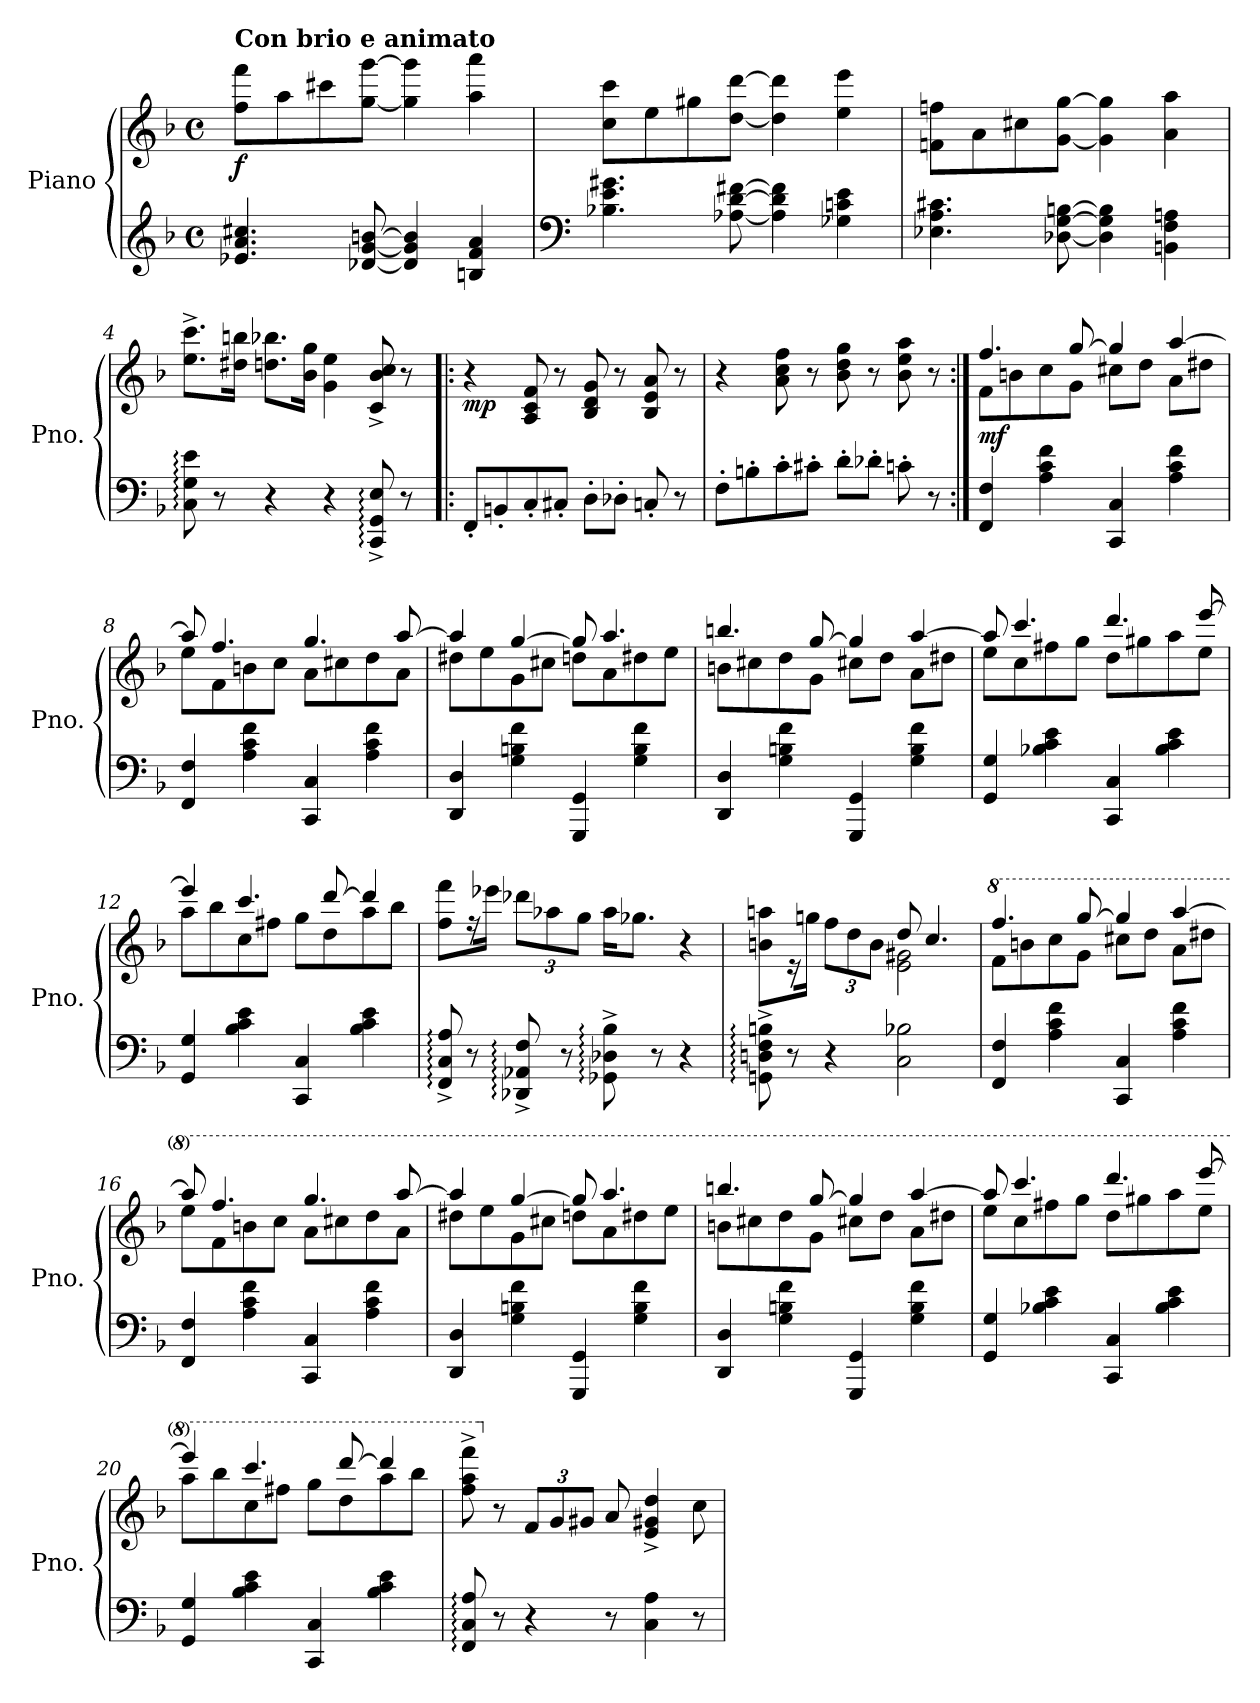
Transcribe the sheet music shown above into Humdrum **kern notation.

**kern	**kern	**dynam
*part1	*part1	*part1
*staff2	*staff1	*staff1/2
*I"Piano	*	*
*I'Pno.	*	*
*clefG2	*clefG2	*
*k[b-]	*k[b-]	*
*M4/4	*M4/4	*
*met(c)	*met(c)	*
=1	=1	=1
!	!LO:TX:a:B:t=Con brio e animato	!
!	!	!LO:DY:b
4.e-X/ 4.a/ 4.cc#X/	8ff\ 8fff\L	f
.	8aa\	.
.	8ccc#X\	.
[8d-X/ [8g/ [8bn/	[8gg\ [8ggg\J	.
4d-/] 4g/] 4b/]	4gg\] 4ggg\]	.
4Bn/ 4f/ 4a/	4aa\ 4aaa\	.
=2	=2	=2
*clefF4	*	*
4.B-X\ 4.e\ 4.g#X\	8cc\ 8ccc\L	.
.	8ee\	.
.	8gg#X\	.
[8A-X\ [8d\ [8f#X\	[8dd\ [8ddd\J	.
4A-\] 4d\] 4f#\]	4dd\] 4ddd\]	.
4G-X\ 4cn\ 4e\	4ee\ 4eee\	.
=3	=3	=3
4.E-X\ 4.A\ 4.c#X\	8fn\ 8ffn\L	.
.	8a\	.
.	8cc#X\	.
[8D-X\ [8G\ [8Bn\	[8g\ [8gg\J	.
4D-\] 4G\] 4B\]	4g\] 4gg\]	.
4BBn\ 4F\ 4An\	4a\ 4aa\	.
!!LO:LB:g=z
=4	=4	=4
8C\: 8G\: 8e\:	8.ee\^ 8.ccc\^L	.
8r	.	.
.	16dd#X\ 16bbn\Jk	.
4r	8.ddn\ 8.bb-X\L	.
.	16b-\ 16gg\Jk	.
4r	4g\ 4ee\	.
8CC/:^ 8GG/:^ 8E/:^	8c/^ 8b-/^ 8cc/^	.
8r	8r	.
=5!|:	=5!|:	=5!|:
!	!	!LO:DY:b
8FF'/L	4r	mp
8BBn'/	.	.
8C'/	8A/ 8c/ 8f/	.
8C#X'/J	8r	.
8D'\L	8B-/ 8d/ 8g/	.
8D-X'\J	8r	.
8Cn'/	8B-/ 8e/ 8a/	.
8r	8r	.
=6	=6	=6
8F'\L	4r	.
8Bn'\	.	.
8c'\	8a\ 8cc\ 8ff\	.
8c#X'\J	8r	.
8d'\L	8b-\ 8dd\ 8gg\	.
8d-X'\J	8r	.
8cn'\	8b-\ 8ee\ 8aa\	.
8r	8r	.
!!LO:LB:g=z
=7:|!	=7:|!	=7:|!
*	*^	*
!	!	!	!LO:DY:b
4FF/ 4F/	4.ff/	8f\L	mf
.	.	8bn\	.
4A\ 4c\ 4f\	.	8cc\	.
.	[8gg/	8g\J	.
4CC/ 4C/	4gg/]	8cc#X\L	.
.	.	8dd\J	.
4A\ 4c\ 4f\	[4aa/	8a\L	.
.	.	8dd#X\J	.
=8	=8	=8	=8
4FF/ 4F/	8aa/]	8ee\L	.
.	4.ff/	8f\	.
4A\ 4c\ 4f\	.	8bn\	.
.	.	8cc\J	.
4CC/ 4C/	4.gg/	8a\L	.
.	.	8cc#X\	.
4A\ 4c\ 4f\	.	8dd\	.
.	[8aa/	8a\J	.
=9	=9	=9	=9
4DD/ 4D/	4aa/]	8dd#X\L	.
.	.	8ee\	.
4G\ 4Bn\ 4f\	[4gg/	8g\	.
.	.	8cc#X\J	.
4GGG/ 4GG/	8gg/]	8ddn\L	.
.	4.aa/	8a\	.
4G\ 4B\ 4f\	.	8dd#X\	.
.	.	8ee\J	.
=10	=10	=10	=10
4DD/ 4D/	4.bbn/	8bn\L	.
.	.	8cc#X\	.
4G\ 4Bn\ 4f\	.	8dd\	.
.	[8gg/	8g\J	.
4GGG/ 4GG/	4gg/]	8cc#X\L	.
.	.	8dd\J	.
4G\ 4B\ 4f\	[4aa/	8a\L	.
.	.	8dd#X\J	.
!!LO:LB:g=z	!!
=11	=11	=11	=11
4GG/ 4G/	8aa/]	8ee\L	.
.	4.ccc/	8cc\	.
4B-X\ 4c\ 4e\	.	8ff#X\	.
.	.	8gg\J	.
4CC/ 4C/	4.ddd/	8dd\L	.
.	.	8gg#X\	.
4B-\ 4c\ 4e\	.	8aa\	.
.	[8eee/	8ee\J	.
=12	=12	=12	=12
4GG/ 4G/	4eee/]	8aa\L	.
.	.	8bb-\	.
4B-\ 4c\ 4e\	4.ccc/	8cc\	.
.	.	8ff#X\J	.
4CC/ 4C/	.	8gg\L	.
.	[8ddd/	8dd\	.
4B-\ 4c\ 4e\	4ddd/]	8aa\	.
.	.	8bb-\J	.
*	*v	*v	*
=13	=13	=13
8FF/:^ 8C/:^ 8A/:^	8ff\ 8fff\L	.
8r	16rff	.
.	16eee-X\Jk	.
*	*Xbrackettup	*
8DD-X/:^ 8AA-X/:^ 8F/:^	12ddd-X\L	.
.	12aa-X\	.
8r	.	.
.	12gg\J	.
8GG-X\:^ 8D-X\:^ 8B-\:^	16aa-\KL	.
.	8.gg-X\J	.
8r	.	.
4r	4r	.
=14	=14	=14
*	*^	*
8GGn\:^ 8Dn\:^ 8F\:^ 8Bn\:^	8bn\ 8aan\L	2ryy	.
8r	16re	.	.
.	16ggn\Jk	.	.
4r	12ff\L	.	.
.	12dd\	.	.
.	12b\J	.	.
2C\ 2B-X\	8dd/	2e\ 2g#X\	.
.	4.cc/	.	.
!!LO:PB:g=z	!!
=15	=15	=15	=15
*	*8va	*	*
4FF/ 4F/	4.fff/	8ff\L	.
.	.	8bbn\	.
4A\ 4c\ 4f\	.	8ccc\	.
.	[8ggg/	8gg\J	.
4CC/ 4C/	4ggg/]	8ccc#X\L	.
.	.	8ddd\J	.
4A\ 4c\ 4f\	[4aaa/	8aa\L	.
.	.	8ddd#X\J	.
=16	=16	=16	=16
4FF/ 4F/	8aaa/]	8eee\L	.
.	4.fff/	8ff\	.
4A\ 4c\ 4f\	.	8bbn\	.
.	.	8ccc\J	.
4CC/ 4C/	4.ggg/	8aa\L	.
.	.	8ccc#X\	.
4A\ 4c\ 4f\	.	8ddd\	.
.	[8aaa/	8aa\J	.
=17	=17	=17	=17
4DD/ 4D/	4aaa/]	8ddd#X\L	.
.	.	8eee\	.
4G\ 4Bn\ 4f\	[4ggg/	8gg\	.
.	.	8ccc#X\J	.
4GGG/ 4GG/	8ggg/]	8dddn\L	.
.	4.aaa/	8aa\	.
4G\ 4B\ 4f\	.	8ddd#X\	.
.	.	8eee\J	.
=18	=18	=18	=18
4DD/ 4D/	4.bbbn/	8bbn\L	.
.	.	8ccc#X\	.
4G\ 4Bn\ 4f\	.	8ddd\	.
.	[8ggg/	8gg\J	.
4GGG/ 4GG/	4ggg/]	8ccc#X\L	.
.	.	8ddd\J	.
4G\ 4B\ 4f\	[4aaa/	8aa\L	.
.	.	8ddd#X\J	.
!!LO:LB:g=z	!!
=19	=19	=19	=19
4GG/ 4G/	8aaa/]	8eee\L	.
.	4.cccc/	8ccc\	.
4B-X\ 4c\ 4e\	.	8fff#X\	.
.	.	8ggg\J	.
4CC/ 4C/	4.dddd/	8ddd\L	.
.	.	8ggg#X\	.
4B-\ 4c\ 4e\	.	8aaa\	.
.	[8eeee/	8eee\J	.
=20	=20	=20	=20
4GG/ 4G/	4eeee/]	8aaa\L	.
.	.	8bbb-\	.
4B-\ 4c\ 4e\	4.cccc/	8ccc\	.
.	.	8fff#X\J	.
4CC/ 4C/	.	8ggg\L	.
.	[8dddd/	8ddd\	.
4B-\ 4c\ 4e\	4dddd/]	8aaa\	.
.	.	8bbb-\J	.
*	*v	*v	*
=21	=21	=21
8FF/: 8C/: 8A/:	8fff\^ 8aaa\^ 8ffff\^	.
*	*X8va	*
8r	8r	.
4r	12f/L	.
.	12g/	.
.	12g#X/J	.
8r	8a/	.
4C\ 4A\	4e/^ 4g#X/^ 4dd/^	.
8r	8cc\	.
=	=	=
*-	*-	*-
